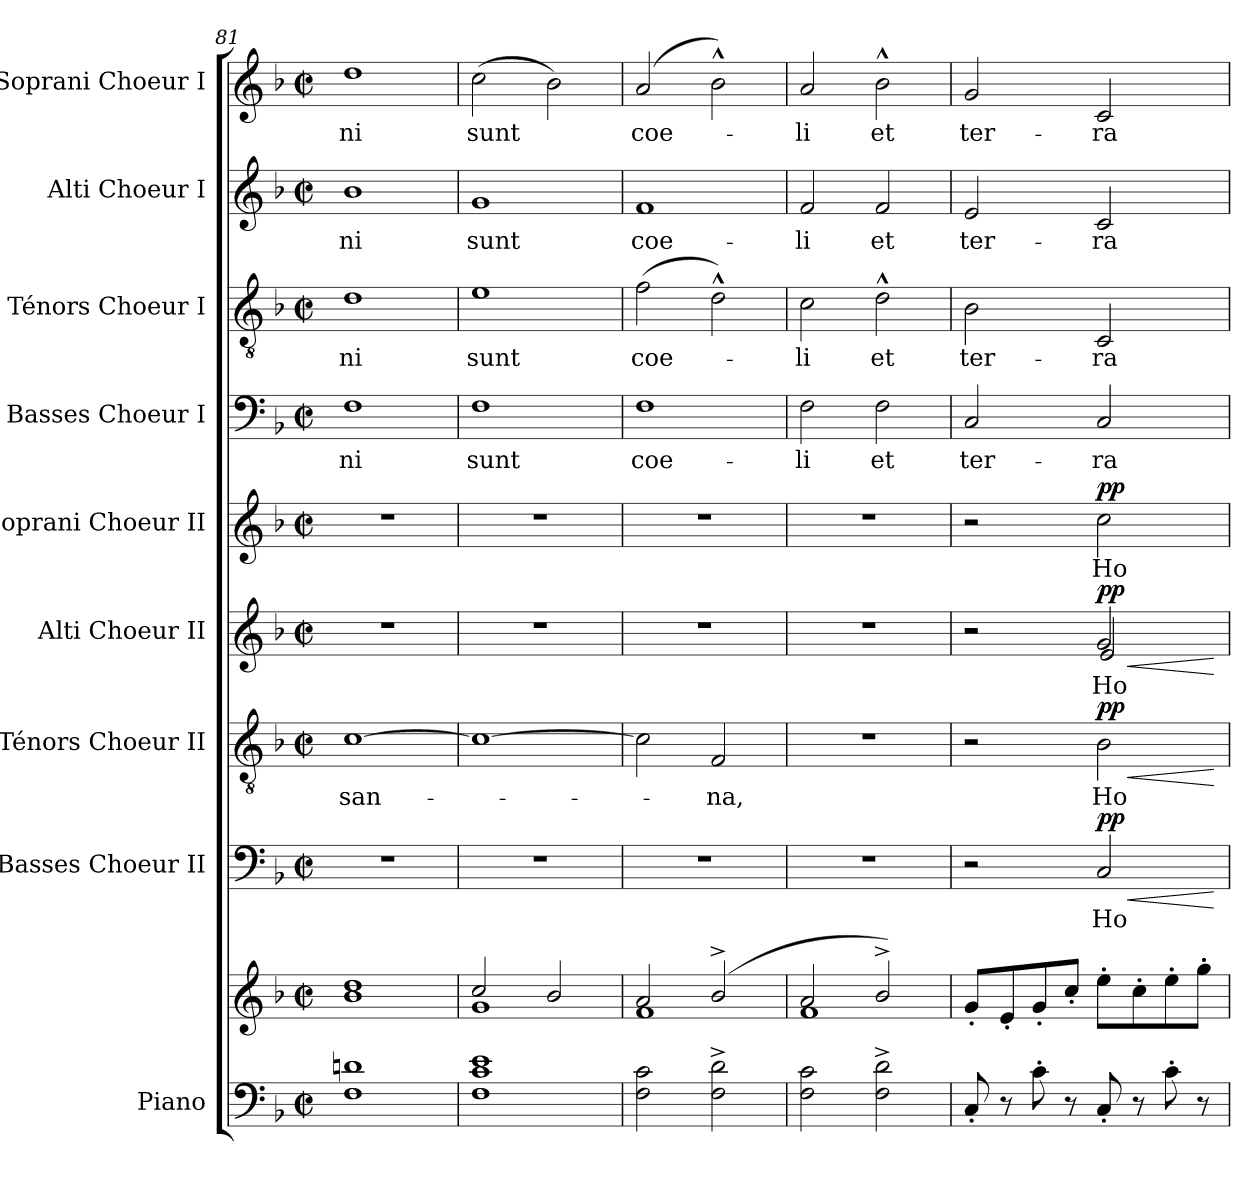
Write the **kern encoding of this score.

**kern	**kern	**kern	**text	**dynam	**kern	**text	**dynam	**kern	**text	**dynam	**kern	**text	**dynam	**kern	**text	**kern	**text	**kern	**text	**kern	**text
*part9	*part9	*part8	*part8	*part8	*part7	*part7	*part7	*part6	*part6	*part6	*part5	*part5	*part5	*part4	*part4	*part3	*part3	*part2	*part2	*part1	*part1
*staff10	*staff9	*staff8	*staff8	*staff8	*staff7	*staff7	*staff7	*staff6	*staff6	*staff6	*staff5	*staff5	*staff5	*staff4	*staff4	*staff3	*staff3	*staff2	*staff2	*staff1	*staff1
*I"Piano	*	*I"Basses Choeur II	*	*	*I"Ténors Choeur II	*	*	*I"Alti Choeur II	*	*	*I"Soprani Choeur II	*	*	*I"Basses Choeur I	*	*I"Ténors Choeur I	*	*I"Alti Choeur I	*	*I"Soprani Choeur I	*
*I'Pia.	*	*I'B.2	*	*	*I'T.2	*	*	*I'A.2	*	*	*I'S.2	*	*	*I'B.1	*	*I'T.1	*	*I'A.1	*	*I'S.1	*
*clefF4	*clefG2	*clefF4	*	*	*clefGv2	*	*	*clefG2	*	*	*clefG2	*	*	*clefF4	*	*clefGv2	*	*clefG2	*	*clefG2	*
*k[b-]	*k[b-]	*k[b-]	*	*	*k[b-]	*	*	*k[b-]	*	*	*k[b-]	*	*	*k[b-]	*	*k[b-]	*	*k[b-]	*	*k[b-]	*
*M2/2	*M2/2	*M2/2	*	*	*M2/2	*	*	*M2/2	*	*	*M2/2	*	*	*M2/2	*	*M2/2	*	*M2/2	*	*M2/2	*
*met(c|)	*met(c|)	*met(c|)	*	*	*met(c|)	*	*	*met(c|)	*	*	*met(c|)	*	*	*met(c|)	*	*met(c|)	*	*met(c|)	*	*met(c|)	*
=81	=81	=81	=81	=81	=81	=81	=81	=81	=81	=81	=81	=81	=81	=81	=81	=81	=81	=81	=81	=81	=81
1F 1dn	1b- 1dd	1r	.	.	[1c	-san-	.	1r	.	.	1r	.	.	1F	-ni	1d	-ni	1b-	-ni	1dd	-ni
=82	=82	=82	=82	=82	=82	=82	=82	=82	=82	=82	=82	=82	=82	=82	=82	=82	=82	=82	=82	=82	=82
*	*^	*	*	*	*	*	*	*	*	*	*	*	*	*	*	*	*	*	*	*	*
1F 1c 1e	2cc/	1g	1r	.	.	1c_	.	.	1r	.	.	1r	.	.	1F	sunt	1e	sunt	1g	sunt	(2cc\	sunt
.	2b-/	.	.	.	.	.	.	.	.	.	.	.	.	.	.	.	.	.	.	.	2b-\)	.
=83	=83	=83	=83	=83	=83	=83	=83	=83	=83	=83	=83	=83	=83	=83	=83	=83	=83	=83	=83	=83	=83	=83
2F\ 2c\	2a/	1f	1r	.	.	2c\]	.	.	1r	.	.	1r	.	.	1F	coe-	(2f\	coe-	1f	coe-	(2a/	coe-
2F\^ 2d\^	(2b-^/	.	.	.	.	2F/	-na,	.	.	.	.	.	.	.	.	.	2d^^\)	.	.	.	2b-^^\)	.
=84	=84	=84	=84	=84	=84	=84	=84	=84	=84	=84	=84	=84	=84	=84	=84	=84	=84	=84	=84	=84	=84	=84
2F\ 2c\	2a/	1f	1r	.	.	1r	.	.	1r	.	.	1r	.	.	2F\	-li	2c\	-li	2f/	-li	2a/	-li
2F\^ 2d\^	2b-^/)	.	.	.	.	.	.	.	.	.	.	.	.	.	2F\	et	2d^^\	et	2f/	et	2b-^^\	et
*	*v	*v	*	*	*	*	*	*	*	*	*	*	*	*	*	*	*	*	*	*	*	*
=85	=85	=85	=85	=85	=85	=85	=85	=85	=85	=85	=85	=85	=85	=85	=85	=85	=85	=85	=85	=85	=85
*	*	*^	*	*	*^	*	*	*^	*	*	*	*	*	*	*	*	*	*	*	*	*
8C'/	8g'/L	2r	2ryy	.	.	2r	2ryy	.	.	2r	2ryy	.	.	2r	.	.	2C/	ter-	2B-\	ter-	2e/	ter-	2g/	ter-
8r	8e'/	.	.	.	.	.	.	.	.	.	.	.	.	.	.	.	.	.	.	.	.	.	.	.
8c'\	8g'/	.	.	.	.	.	.	.	.	.	.	.	.	.	.	.	.	.	.	.	.	.	.	.
8r	8cc'/J	.	.	.	.	.	.	.	.	.	.	.	.	.	.	.	.	.	.	.	.	.	.	.
!	!	!	!	!	!LO:HP:b	!	!	!	!LO:HP:b	!	!	!	!LO:HP:b	!	!	!	!	!	!	!	!	!	!	!
!	!	!	!	!	!LO:DY:n=1:a	!	!	!	!LO:DY:n=1:a	!	!	!	!LO:DY:n=1:a	!	!	!LO:DY:a	!	!	!	!	!	!	!	!
8C'/	8ee'\L	2C/	2ryy	Ho-	< pp	2B-\	2ryy	Ho-	< pp	2g/	2e/	Ho-	< pp	2cc\	Ho-	pp	2C/	-ra	2C/	-ra	2c/	-ra	2c/	-ra
8r	8cc'\	.	.	.	.	.	.	.	.	.	.	.	.	.	.	.	.	.	.	.	.	.	.	.
8c'\	8ee'\	.	.	.	.	.	.	.	.	.	.	.	.	.	.	.	.	.	.	.	.	.	.	.
8r	8gg'\J	.	.	.	.	.	.	.	.	.	.	.	.	.	.	.	.	.	.	.	.	.	.	.
*	*	*v	*v	*	*	*	*	*	*	*v	*v	*	*	*	*	*	*	*	*	*	*	*	*	*
*	*	*	*	*	*v	*v	*	*	*	*	*	*	*	*	*	*	*	*	*	*	*	*
.	.	.	.	[	.	.	[	.	.	[	.	.	.	.	.	.	.	.	.	.	.
=	=	=	=	=	=	=	=	=	=	=	=	=	=	=	=	=	=	=	=	=	=
*-	*-	*-	*-	*-	*-	*-	*-	*-	*-	*-	*-	*-	*-	*-	*-	*-	*-	*-	*-	*-	*-
